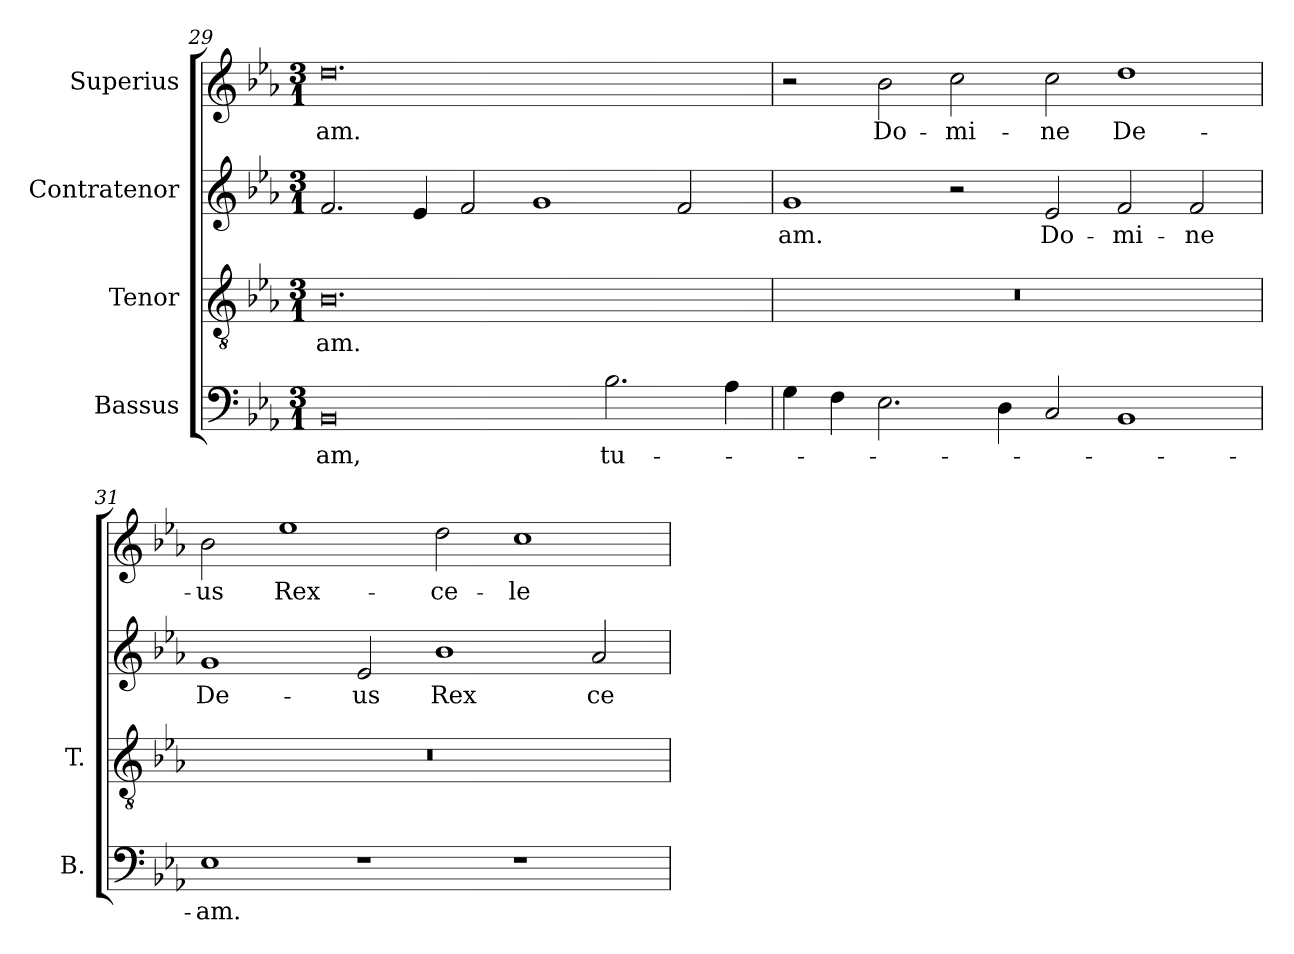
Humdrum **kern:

**kern	**text	**kern	**text	**kern	**text	**kern	**text
*part4	*part4	*part3	*part3	*part2	*part2	*part1	*part1
*staff4	*staff4	*staff3	*staff3	*staff2	*staff2	*staff1	*staff1
*I"Bassus	*	*I"Tenor	*	*I"Contratenor	*	*I"Superius	*
*I'B.	*	*I'T.	*	*	*	*	*
*clefF4	*	*clefGv2	*	*clefG2	*	*clefG2	*
*	*	*ITrd7c12	*	*ITrd7c12	*	*	*
*k[b-e-a-]	*	*k[b-e-a-]	*	*k[b-e-a-]	*	*k[b-e-a-]	*
*E-:	*	*E-:	*	*E-:	*	*E-:	*
*M3/1	*	*M3/1	*	*M3/1	*	*M3/1	*
=29	=29	=29	=29	=29	=29	=29	=29
!	!LO:LY:b:color=#000000	!	!	!	!	!	!
!	!	!	!LO:LY:b:color=#000000	!	!	!	!
!	!	!	!	!	!	!	!LO:LY:b:color=#000000
0BB-i	-am,	0.BB-i	-am.	2.Fi/	.	0.ddi	-am.
.	.	.	.	4E-i/	.	.	.
.	.	.	.	2Fi/	.	.	.
.	.	.	.	1Gi	.	.	.
!	!LO:LY:b:color=#000000	!	!	!	!	!	!
2.B-i\	tu-	.	.	.	.	.	.
.	.	.	.	2Fi/	.	.	.
4A-i\	.	.	.	.	.	.	.
=30	=30	=30	=30	=30	=30	=30	=30
!	!	!LO:N:vis=1	!	!	!	!	!
!	!	!	!	!	!LO:LY:b:color=#000000	!	!
4Gi\	.	0.r	.	1Gi	-am.	2r	.
4Fi\	.	.	.	.	.	.	.
!	!	!	!	!	!	!	!LO:LY:b:color=#000000
2.E-i\	.	.	.	.	.	2b-i\	Do-
!	!	!	!	!	!	!	!LO:LY:b:color=#000000
.	.	.	.	2r	.	2cci\	-mi-
4Di\	.	.	.	.	.	.	.
!	!	!	!	!	!LO:LY:b:color=#000000	!	!
!	!	!	!	!	!	!	!LO:LY:b:color=#000000
2Ci/	.	.	.	2E-i/	Do-	2cci\	-ne
!	!	!	!	!	!LO:LY:b:color=#000000	!	!
!	!	!	!	!	!	!	!LO:LY:b:color=#000000
1BB-i	.	.	.	2Fi/	-mi-	1ddi	De-
!	!	!	!	!	!LO:LY:b:color=#000000	!	!
.	.	.	.	2Fi/	-ne	.	.
=31	=31	=31	=31	=31	=31	=31	=31
!	!LO:LY:b:color=#000000	!LO:N:vis=1	!	!	!	!	!
!	!	!	!	!	!LO:LY:b:color=#000000	!	!
!	!	!	!	!	!	!	!LO:LY:b:color=#000000
1E-i	-am.	0.r	.	1Gi	De-	2b-i\	-us
!	!	!	!	!	!	!	!LO:LY:b:color=#000000
.	.	.	.	.	.	1ee-i	Rex-
!	!	!	!	!	!LO:LY:b:color=#000000	!	!
1r	.	.	.	2E-i/	-us	.	.
!	!	!	!	!	!LO:LY:b:color=#000000	!	!
!	!	!	!	!	!	!	!LO:LY:b:color=#000000
.	.	.	.	1B-i	Rex	2ddi\	-ce-
!	!	!	!	!	!	!	!LO:LY:b:color=#000000
1r	.	.	.	.	.	1cci	-le-
!	!	!	!	!	!LO:LY:b:color=#000000	!	!
.	.	.	.	2A-i/	ce-	.	.
=	=	=	=	=	=	=	=
*-	*-	*-	*-	*-	*-	*-	*-
